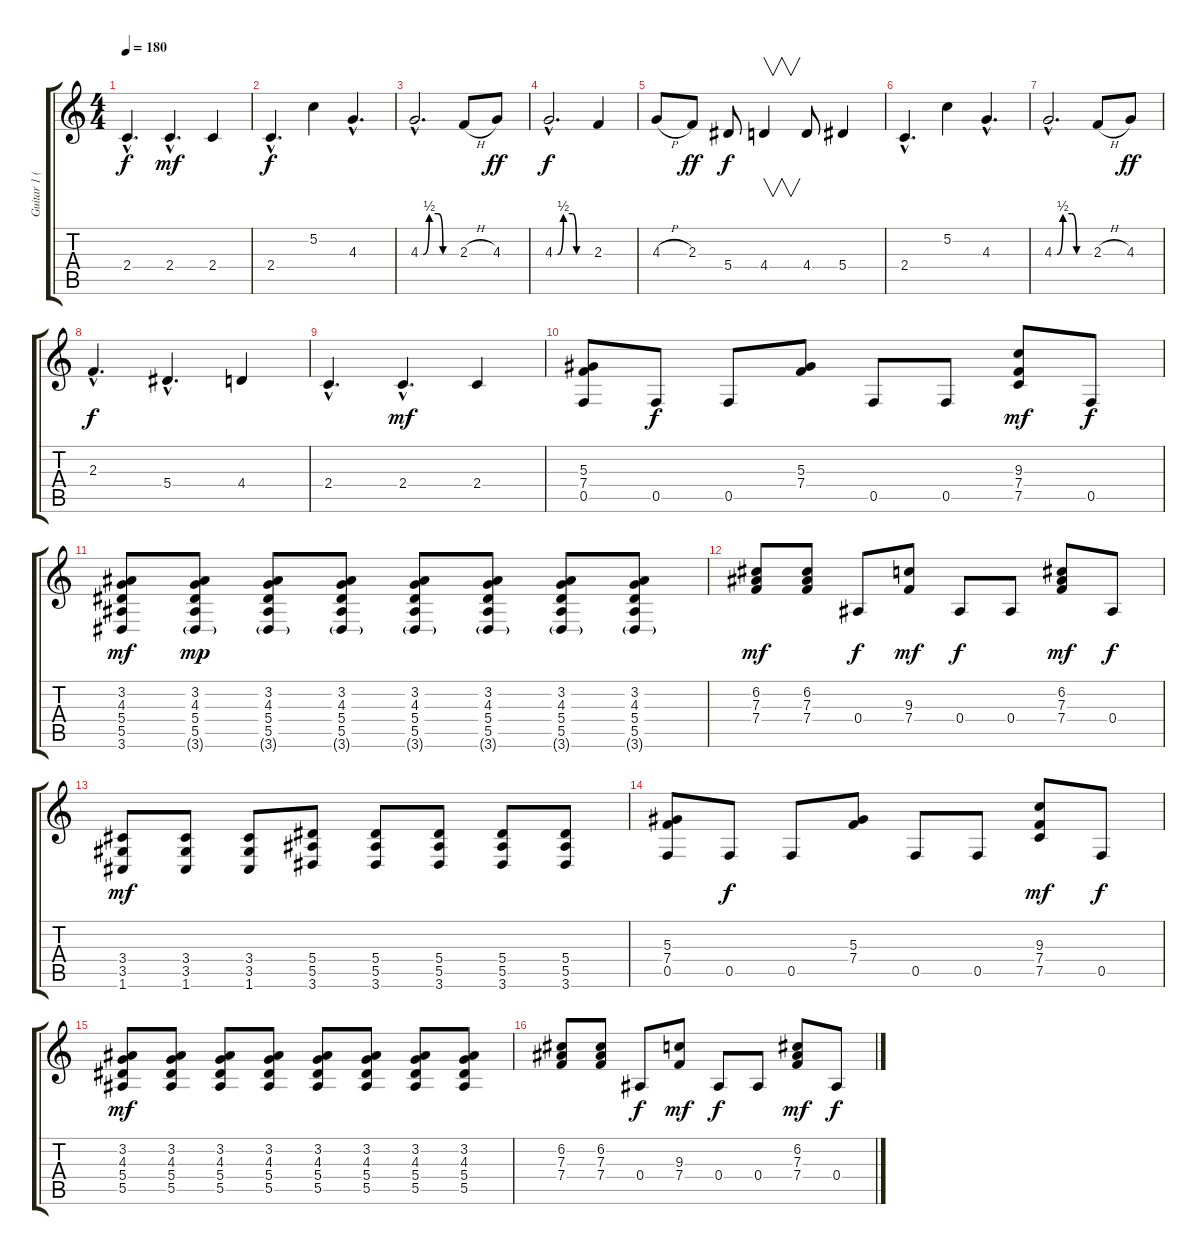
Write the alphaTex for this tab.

\track ("Guitar 1 (Lead)" "Guitar 1 (") {instrument distortionguitar}
\staff {score tabs}
\tuning (C4 G3 Eb3 Bb2 F2 C2) {hide}
\ts (4 4)
\tempo 180
\clef g2
\ks c
2.4{hac}.4{d dy f} 2.4{hac}.4{d dy mf} 2.4.4 |
2.4{hac}.4{d dy f} 5.2.4 4.3{hac}.4{d} |
4.3{be (custom 0 0 5 0 15 2 30 2 38 0 42 0 60 0) hac}.2{d} 2.3{h}.8 4.3.8{dy ff} |
4.3{be (custom 0 0 5 0 15 2 30 2 37 0 42 0 60 0) hac}.2{d dy f} 2.3.4 |
4.3{h}.8 2.3.8{dy ff} 5.4.8{dy f} 4.4.4{v} 4.4.8 5.4.4 |
2.4{hac}.4{d} 5.2.4 4.3{hac}.4{d} |
4.3{be (custom 0 0 5 0 15 2 30 2 38 0 42 0 60 0) hac}.2{d} 2.3{h}.8 4.3.8{dy ff} |
2.3{hac}.4{d dy f} 5.4{hac}.4{d} 4.4.4 |
2.4{hac}.4{d} 2.4{hac}.4{d dy mf} 2.4.4 |
(5.3 7.4 0.5).8{balance 14} 0.5.8{dy f} 0.5.8 (5.3 7.4).8 0.5.8 0.5.8 (9.3 7.4 7.5).8{dy mf} 0.5.8{dy f} |
(3.2 4.3 5.4 5.5 3.6).8{dy mf} (3.2 4.3 5.4 5.5 3.6{g}).8{dy mp} (3.2 4.3 5.4 5.5 3.6{g}).8 (3.2 4.3 5.4 5.5 3.6{g}).8 (3.2 4.3 5.4 5.5 3.6{g}).8 (3.2 4.3 5.4 5.5 3.6{g}).8 (3.2 4.3 5.4 5.5 3.6{g}).8 (3.2 4.3 5.4 5.5 3.6{g}).8 |
(6.2 7.3 7.4).8{dy mf} (6.2 7.3 7.4).8 0.4.8{dy f} (9.3 7.4).8{dy mf} 0.4.8{dy f} 0.4.8 (6.2 7.3 7.4).8{dy mf} 0.4.8{dy f} |
(3.4 3.5 1.6).8{dy mf} (3.4 3.5 1.6).8 (3.4 3.5 1.6).8 (5.4 5.5 3.6).8 (5.4 5.5 3.6).8 (5.4 5.5 3.6).8 (5.4 5.5 3.6).8 (5.4 5.5 3.6).8 |
(5.3 7.4 0.5).8 0.5.8{dy f} 0.5.8 (5.3 7.4).8 0.5.8 0.5.8 (9.3 7.4 7.5).8{dy mf} 0.5.8{dy f} |
(3.2 4.3 5.4 5.5).8{dy mf} (3.2 4.3 5.4 5.5).8 (3.2 4.3 5.4 5.5).8 (3.2 4.3 5.4 5.5).8 (3.2 4.3 5.4 5.5).8 (3.2 4.3 5.4 5.5).8 (3.2 4.3 5.4 5.5).8 (3.2 4.3 5.4 5.5).8 |
(6.2 7.3 7.4).8 (6.2 7.3 7.4).8 0.4.8{dy f} (9.3 7.4).8{dy mf} 0.4.8{dy f} 0.4.8 (6.2 7.3 7.4).8{dy mf} 0.4.8{dy f}
